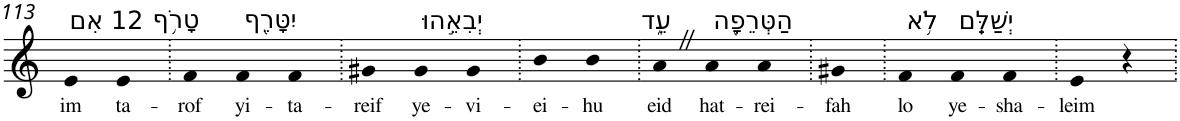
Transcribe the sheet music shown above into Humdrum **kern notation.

**kern	**text
*part1	*part1
*staff1	*staff1
*I"Piano	*
*I'Pno	*
!!LO:PB:g=z
*clefG2	*
*k[]	*
=113	=113
!LO:TX:a:t=12 אִם	!
!	!LO:LY:b
4e	im
!LO:TX:a:t=טָרֹ֥ף	!
!	!LO:LY:b
4e	ta-
=114.	=114.
!	!LO:LY:b
4f	-rof
!LO:TX:a:t=יִטָּרֵ֖ף	!
!	!LO:LY:b
4f	yi-
!	!LO:LY:b
4f	-ta-
=115.	=115.
!	!LO:LY:b
4g#X	-reif
!LO:TX:a:t=יְבִאֵ֣הוּ	!
!	!LO:LY:b
4g#	ye-
!	!LO:LY:b
4g#	-vi-
=116.	=116.
!	!LO:LY:b
4b	-ei-
!	!LO:LY:b
4b	-hu
=117.	=117.
!LO:TX:a:t=עֵ֑ד	!
!	!LO:LY:b
4aZ	eid
!LO:TX:a:t=הַטְּרֵפָ֖ה	!
!	!LO:LY:b
4a	hat-
!	!LO:LY:b
4a	-rei-
=118.	=118.
!	!LO:LY:b
4g#X	-fah
=119.	=119.
!LO:TX:a:t=לֹ֥א	!
!	!LO:LY:b
4f	lo
!LO:TX:a:t=יְשַׁלֵּֽם	!
!	!LO:LY:b
4f	ye-
!	!LO:LY:b
4f	-sha-
=120.	=120.
!	!LO:LY:b
4e	-leim
4r	.
=.	=.
*-	*-
